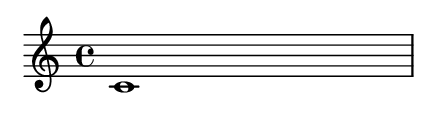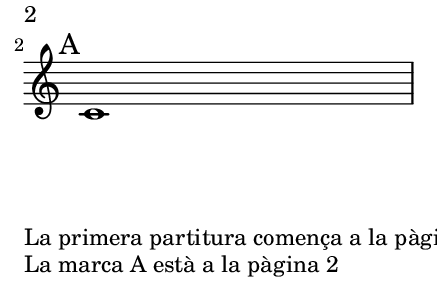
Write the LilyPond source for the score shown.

%% Generated by lilypond-book
%% Options: [exampleindent=10.16\mm,indent=0\mm,line-width=160\mm,papersize="a8landscape"]
\include "lilypond-book-preamble.ly"


% ****************************************************************
% Start cut-&-pastable-section
% ****************************************************************

#(ly:set-option 'eps-box-padding 3.000000)



\paper {
  #(set-paper-size "a8landscape")
  indent = 0\mm
  line-width = 160\mm
  % offset the left padding, also add 1mm as lilypond creates cropped
  % images with a little space on the right
  line-width = #(- line-width (* mm  3.000000) (* mm 1))
}

\layout {
  
}




% ****************************************************************
% ly snippet:
% ****************************************************************
\sourcefileline 1820
\header { tagline = ##f }
\book {
  \label #'firstScore
  \score {
    {
      c'1
      \pageBreak \mark A \label #'markA
      c'1
    }
  }
  \markup { La primera partitura comença a la pàgina \page-ref #'firstScore "0" "?" }
  \markup { La marca A està a la pàgina \page-ref #'markA "0" "?" }
}



% ****************************************************************
% end ly snippet
% ****************************************************************
